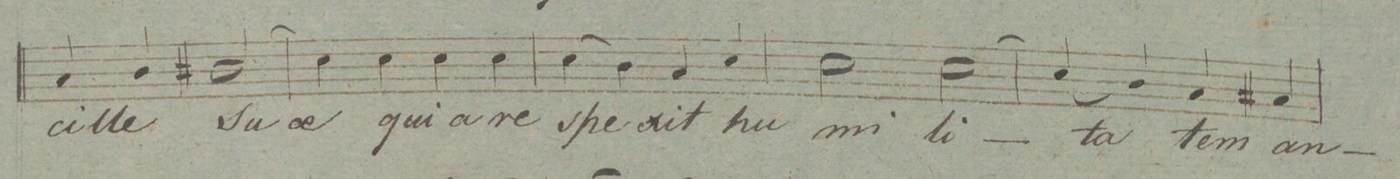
**kern	**text	**dynam
*I"Canto.	*	*
*clefC1	*	*
*k[]	*	*
*met(c|)	*	*
*M2/2	*	*
4f/	-cil-	.
4g/	-le	.
(2g#X/	Su-	.
=30	=30	=30
4a\)	-ae	.
4a\	qui-	.
4a\	-a	.
4a\	re-	.
=31	=31	=31
(4a\	-spe-	.
4g\)	.	.
4f/	-xit	.
4a/	hu-	.
=32	=32	=32
2a\	-mi-	.
[2a\	-li-	.
=33	=33	=33
(4a/]	-ta-	.
4g/)	.	.
4f/	-te	.
4f#X/	an-	.
=34	=34	=34
*-	*-	*-
